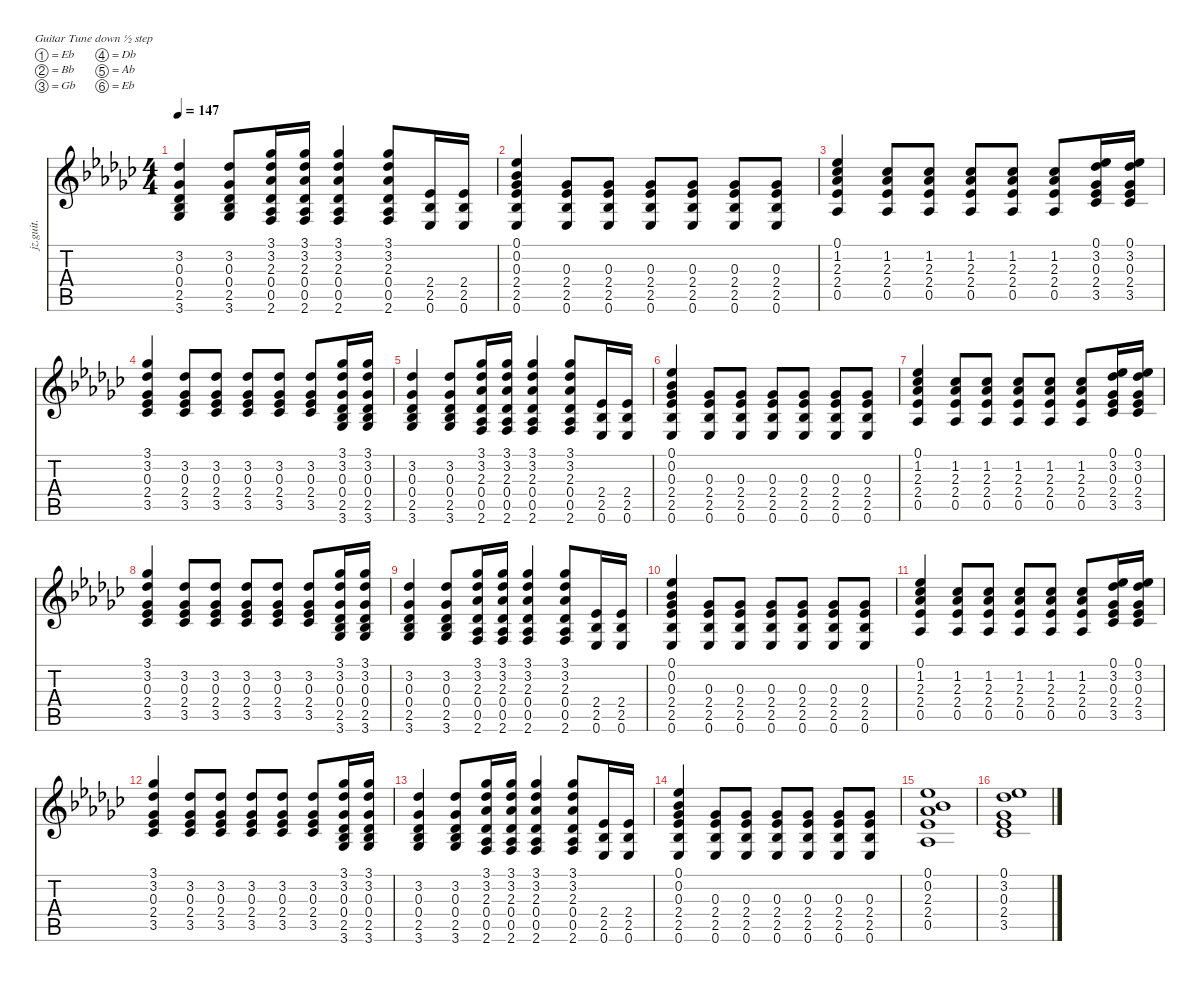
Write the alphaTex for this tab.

\defaultSystemsLayout 4
\hideDynamics
\bracketExtendMode nobrackets
\otherSystemsTrackNameOrientation horizontal
\track ("Guitar (James)" "jz.guit.") {instrument electricguitarjazz}
\staff {score tabs}
\tuning (Eb4 Bb3 Gb3 Db3 Ab2 Eb2)
\ts (4 4)
\tempo 147
\clef g2
\ks ebminor
(3.2{acc b} 0.3{acc b} 0.4{acc b} 2.5{acc b} 3.6{acc b}).4{dy f beam Up} (3.2{acc b} 0.3{acc b} 0.4{acc b} 2.5{acc b} 3.6{acc b}).8{beam Up} (3.1{acc b} 3.2{acc b} 2.3{acc b} 0.4{acc b} 0.5{acc b} 2.6{acc forcenatural}).16{beam Up} (3.1{acc b} 3.2{acc b} 2.3{acc b} 0.4{acc b} 0.5{acc b} 2.6{acc forcenatural}).16{beam Up} (3.1{acc b} 3.2{acc b} 2.3{acc b} 0.4{acc b} 0.5{acc b} 2.6{acc forcenatural}).4{beam Up} (3.1{acc b} 3.2{acc b} 2.3{acc b} 0.4{acc b} 0.5{acc b} 2.6{acc forcenatural}).8{beam Up} (2.4{acc b} 2.5{acc b} 0.6{acc b}).16{beam Up} (2.4{acc b} 2.5{acc b} 0.6{acc b}).16{beam Up} |
(0.1{acc b} 0.2{acc b} 0.3{acc b} 2.4{acc b} 2.5{acc b} 0.6{acc b}).4{beam Up} (0.3{acc b} 2.4{acc b} 2.5{acc b} 0.6{acc b}).8{beam Up} (0.3{acc b} 2.4{acc b} 2.5{acc b} 0.6{acc b}).8{beam Up} (0.3{acc b} 2.4{acc b} 2.5{acc b} 0.6{acc b}).8{beam Up} (0.3{acc b} 2.4{acc b} 2.5{acc b} 0.6{acc b}).8{beam Up} (0.3{acc b} 2.4{acc b} 2.5{acc b} 0.6{acc b}).8{beam Up} (0.3{acc b} 2.4{acc b} 2.5{acc b} 0.6{acc b}).8{beam Up} |
(0.1{acc b} 1.2{acc b} 2.3{acc b} 2.4{acc b} 0.5{acc b}).4{beam Up} (1.2{acc b} 2.3{acc b} 2.4{acc b} 0.5{acc b}).8{beam Up} (1.2{acc b} 2.3{acc b} 2.4{acc b} 0.5{acc b}).8{beam Up} (1.2{acc b} 2.3{acc b} 2.4{acc b} 0.5{acc b}).8{beam Up} (1.2{acc b} 2.3{acc b} 2.4{acc b} 0.5{acc b}).8{beam Up} (1.2{acc b} 2.3{acc b} 2.4{acc b} 0.5{acc b}).8{beam Up} (0.1{acc b} 3.2{acc b} 0.3{acc b} 2.4{acc b} 3.5{acc b}).16{beam Up} (0.1{acc b} 3.2{acc b} 0.3{acc b} 2.4{acc b} 3.5{acc b}).16{beam Up} |
(3.1{acc b} 3.2{acc b} 0.3{acc b} 2.4{acc b} 3.5{acc b}).4{beam Up} (3.2{acc b} 0.3{acc b} 2.4{acc b} 3.5{acc b}).8{beam Up} (3.2{acc b} 0.3{acc b} 2.4{acc b} 3.5{acc b}).8{beam Up} (3.2{acc b} 0.3{acc b} 2.4{acc b} 3.5{acc b}).8{beam Up} (3.2{acc b} 0.3{acc b} 2.4{acc b} 3.5{acc b}).8{beam Up} (3.2{acc b} 0.3{acc b} 2.4{acc b} 3.5{acc b}).8{beam Up} (3.1{acc b} 3.2{acc b} 0.3{acc b} 0.4{acc b} 2.5{acc b} 3.6{acc b}).16{beam Up} (3.1{acc b} 3.2{acc b} 0.3{acc b} 0.4{acc b} 2.5{acc b} 3.6{acc b}).16{beam Up} |
(3.2{acc b} 0.3{acc b} 0.4{acc b} 2.5{acc b} 3.6{acc b}).4{beam Up} (3.2{acc b} 0.3{acc b} 0.4{acc b} 2.5{acc b} 3.6{acc b}).8{beam Up} (3.1{acc b} 3.2{acc b} 2.3{acc b} 0.4{acc b} 0.5{acc b} 2.6{acc forcenatural}).16{beam Up} (3.1{acc b} 3.2{acc b} 2.3{acc b} 0.4{acc b} 0.5{acc b} 2.6{acc forcenatural}).16{beam Up} (3.1{acc b} 3.2{acc b} 2.3{acc b} 0.4{acc b} 0.5{acc b} 2.6{acc forcenatural}).4{beam Up} (3.1{acc b} 3.2{acc b} 2.3{acc b} 0.4{acc b} 0.5{acc b} 2.6{acc forcenatural}).8{beam Up} (2.4{acc b} 2.5{acc b} 0.6{acc b}).16{beam Up} (2.4{acc b} 2.5{acc b} 0.6{acc b}).16{beam Up} |
(0.1{acc b} 0.2{acc b} 0.3{acc b} 2.4{acc b} 2.5{acc b} 0.6{acc b}).4{beam Up} (0.3{acc b} 2.4{acc b} 2.5{acc b} 0.6{acc b}).8{beam Up} (0.3{acc b} 2.4{acc b} 2.5{acc b} 0.6{acc b}).8{beam Up} (0.3{acc b} 2.4{acc b} 2.5{acc b} 0.6{acc b}).8{beam Up} (0.3{acc b} 2.4{acc b} 2.5{acc b} 0.6{acc b}).8{beam Up} (0.3{acc b} 2.4{acc b} 2.5{acc b} 0.6{acc b}).8{beam Up} (0.3{acc b} 2.4{acc b} 2.5{acc b} 0.6{acc b}).8{beam Up} |
(0.1{acc b} 1.2{acc b} 2.3{acc b} 2.4{acc b} 0.5{acc b}).4{beam Up} (1.2{acc b} 2.3{acc b} 2.4{acc b} 0.5{acc b}).8{beam Up} (1.2{acc b} 2.3{acc b} 2.4{acc b} 0.5{acc b}).8{beam Up} (1.2{acc b} 2.3{acc b} 2.4{acc b} 0.5{acc b}).8{beam Up} (1.2{acc b} 2.3{acc b} 2.4{acc b} 0.5{acc b}).8{beam Up} (1.2{acc b} 2.3{acc b} 2.4{acc b} 0.5{acc b}).8{beam Up} (0.1{acc b} 3.2{acc b} 0.3{acc b} 2.4{acc b} 3.5{acc b}).16{beam Up} (0.1{acc b} 3.2{acc b} 0.3{acc b} 2.4{acc b} 3.5{acc b}).16{beam Up} |
(3.1{acc b} 3.2{acc b} 0.3{acc b} 2.4{acc b} 3.5{acc b}).4{beam Up} (3.2{acc b} 0.3{acc b} 2.4{acc b} 3.5{acc b}).8{beam Up} (3.2{acc b} 0.3{acc b} 2.4{acc b} 3.5{acc b}).8{beam Up} (3.2{acc b} 0.3{acc b} 2.4{acc b} 3.5{acc b}).8{beam Up} (3.2{acc b} 0.3{acc b} 2.4{acc b} 3.5{acc b}).8{beam Up} (3.2{acc b} 0.3{acc b} 2.4{acc b} 3.5{acc b}).8{beam Up} (3.1{acc b} 3.2{acc b} 0.3{acc b} 0.4{acc b} 2.5{acc b} 3.6{acc b}).16{beam Up} (3.1{acc b} 3.2{acc b} 0.3{acc b} 0.4{acc b} 2.5{acc b} 3.6{acc b}).16{beam Up} |
(3.2{acc b} 0.3{acc b} 0.4{acc b} 2.5{acc b} 3.6{acc b}).4{beam Up} (3.2{acc b} 0.3{acc b} 0.4{acc b} 2.5{acc b} 3.6{acc b}).8{beam Up} (3.1{acc b} 3.2{acc b} 2.3{acc b} 0.4{acc b} 0.5{acc b} 2.6{acc forcenatural}).16{beam Up} (3.1{acc b} 3.2{acc b} 2.3{acc b} 0.4{acc b} 0.5{acc b} 2.6{acc forcenatural}).16{beam Up} (3.1{acc b} 3.2{acc b} 2.3{acc b} 0.4{acc b} 0.5{acc b} 2.6{acc forcenatural}).4{beam Up} (3.1{acc b} 3.2{acc b} 2.3{acc b} 0.4{acc b} 0.5{acc b} 2.6{acc forcenatural}).8{beam Up} (2.4{acc b} 2.5{acc b} 0.6{acc b}).16{beam Up} (2.4{acc b} 2.5{acc b} 0.6{acc b}).16{beam Up} |
(0.1{acc b} 0.2{acc b} 0.3{acc b} 2.4{acc b} 2.5{acc b} 0.6{acc b}).4{beam Up} (0.3{acc b} 2.4{acc b} 2.5{acc b} 0.6{acc b}).8{beam Up} (0.3{acc b} 2.4{acc b} 2.5{acc b} 0.6{acc b}).8{beam Up} (0.3{acc b} 2.4{acc b} 2.5{acc b} 0.6{acc b}).8{beam Up} (0.3{acc b} 2.4{acc b} 2.5{acc b} 0.6{acc b}).8{beam Up} (0.3{acc b} 2.4{acc b} 2.5{acc b} 0.6{acc b}).8{beam Up} (0.3{acc b} 2.4{acc b} 2.5{acc b} 0.6{acc b}).8{beam Up} |
(0.1{acc b} 1.2{acc b} 2.3{acc b} 2.4{acc b} 0.5{acc b}).4{beam Up} (1.2{acc b} 2.3{acc b} 2.4{acc b} 0.5{acc b}).8{beam Up} (1.2{acc b} 2.3{acc b} 2.4{acc b} 0.5{acc b}).8{beam Up} (1.2{acc b} 2.3{acc b} 2.4{acc b} 0.5{acc b}).8{beam Up} (1.2{acc b} 2.3{acc b} 2.4{acc b} 0.5{acc b}).8{beam Up} (1.2{acc b} 2.3{acc b} 2.4{acc b} 0.5{acc b}).8{beam Up} (0.1{acc b} 3.2{acc b} 0.3{acc b} 2.4{acc b} 3.5{acc b}).16{beam Up} (0.1{acc b} 3.2{acc b} 0.3{acc b} 2.4{acc b} 3.5{acc b}).16{beam Up} |
(3.1{acc b} 3.2{acc b} 0.3{acc b} 2.4{acc b} 3.5{acc b}).4{beam Up} (3.2{acc b} 0.3{acc b} 2.4{acc b} 3.5{acc b}).8{beam Up} (3.2{acc b} 0.3{acc b} 2.4{acc b} 3.5{acc b}).8{beam Up} (3.2{acc b} 0.3{acc b} 2.4{acc b} 3.5{acc b}).8{beam Up} (3.2{acc b} 0.3{acc b} 2.4{acc b} 3.5{acc b}).8{beam Up} (3.2{acc b} 0.3{acc b} 2.4{acc b} 3.5{acc b}).8{beam Up} (3.1{acc b} 3.2{acc b} 0.3{acc b} 0.4{acc b} 2.5{acc b} 3.6{acc b}).16{beam Up} (3.1{acc b} 3.2{acc b} 0.3{acc b} 0.4{acc b} 2.5{acc b} 3.6{acc b}).16{beam Up} |
(3.2{acc b} 0.3{acc b} 0.4{acc b} 2.5{acc b} 3.6{acc b}).4{beam Up} (3.2{acc b} 0.3{acc b} 0.4{acc b} 2.5{acc b} 3.6{acc b}).8{beam Up} (3.1{acc b} 3.2{acc b} 2.3{acc b} 0.4{acc b} 0.5{acc b} 2.6{acc forcenatural}).16{beam Up} (3.1{acc b} 3.2{acc b} 2.3{acc b} 0.4{acc b} 0.5{acc b} 2.6{acc forcenatural}).16{beam Up} (3.1{acc b} 3.2{acc b} 2.3{acc b} 0.4{acc b} 0.5{acc b} 2.6{acc forcenatural}).4{beam Up} (3.1{acc b} 3.2{acc b} 2.3{acc b} 0.4{acc b} 0.5{acc b} 2.6{acc forcenatural}).8{beam Up} (2.4{acc b} 2.5{acc b} 0.6{acc b}).16{beam Up} (2.4{acc b} 2.5{acc b} 0.6{acc b}).16{beam Up} |
(0.1{acc b} 0.2{acc b} 0.3{acc b} 2.4{acc b} 2.5{acc b} 0.6{acc b}).4{beam Up} (0.3{acc b} 2.4{acc b} 2.5{acc b} 0.6{acc b}).8{beam Up} (0.3{acc b} 2.4{acc b} 2.5{acc b} 0.6{acc b}).8{beam Up} (0.3{acc b} 2.4{acc b} 2.5{acc b} 0.6{acc b}).8{beam Up} (0.3{acc b} 2.4{acc b} 2.5{acc b} 0.6{acc b}).8{beam Up} (0.3{acc b} 2.4{acc b} 2.5{acc b} 0.6{acc b}).8{beam Up} (0.3{acc b} 2.4{acc b} 2.5{acc b} 0.6{acc b}).8{beam Up} |
(0.1{acc b} 0.2{acc b} 2.3{acc b} 2.4{acc b} 0.5{acc b}).1{beam Up} |
(0.1{acc b} 3.2{acc b} 0.3{acc b} 2.4{acc b} 3.5{acc b}).1{beam Up}
